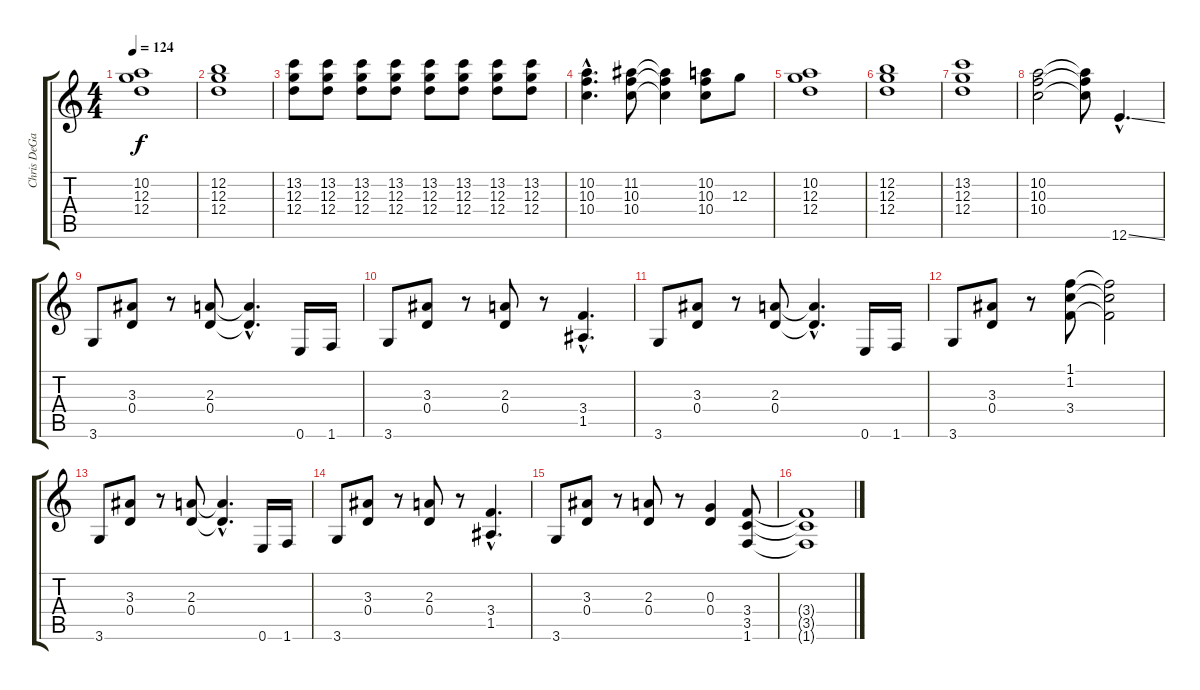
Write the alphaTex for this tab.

\track ("Chris DeGarmo (Standard Tuning)" "Chris DeGa") {instrument distortionguitar}
\staff {score tabs}
\tuning (E4 B3 G3 D3 A2 E2) {hide}
\ts (4 4)
\tempo 124
\clef g2
\ks c
(10.2 12.3 12.4).1{dy f instrument distortionguitar} |
(12.2 12.3 12.4).1 |
(13.2 12.3 12.4).8 (13.2 12.3 12.4).8 (13.2 12.3 12.4).8 (13.2 12.3 12.4).8 (13.2 12.3 12.4).8 (13.2 12.3 12.4).8 (13.2 12.3 12.4).8 (13.2 12.3 12.4).8 |
(10.2{hac} 10.3{hac} 10.4{hac}).4{d} (11.2 10.3 10.4).8 (11.2{t} 10.3{t} 10.4{t}).4 (10.2 10.3 10.4).8 12.3.8 |
(10.2 12.3 12.4).1 |
(12.2 12.3 12.4).1 |
(13.2 12.3 12.4).1 |
(10.2 10.3 10.4).2 (10.2{t} 10.3{t} 10.4{t}).8 12.6{ss hac}.4{d} |
3.6.8 (3.3 0.4).8 r.8 (2.3 0.4).8 (2.3{hac t} 0.4{hac t}).4{d} 0.6.16 1.6.16 |
3.6.8 (3.3 0.4).8 r.8 (2.3 0.4).8 r.8 (3.4{hac} 1.5{hac}).4{d} |
3.6.8 (3.3 0.4).8 r.8 (2.3 0.4).8 (2.3{hac t} 0.4{hac t}).4{d} 0.6.16 1.6.16 |
3.6.8 (3.3 0.4).8 r.8 (1.1 1.2 3.4).8 (1.1{t} 1.2{t} 3.4{t}).2 |
3.6.8 (3.3 0.4).8 r.8 (2.3 0.4).8 (2.3{hac t} 0.4{hac t}).4{d} 0.6.16 1.6.16 |
3.6.8 (3.3 0.4).8 r.8 (2.3 0.4).8 r.8 (3.4{hac} 1.5{hac}).4{d} |
3.6.8 (3.3 0.4).8 r.8 (2.3 0.4).8 r.8 (0.3 0.4).4 (3.4 3.5 1.6).8 |
(3.4{t} 3.5{t} 1.6{t}).1
